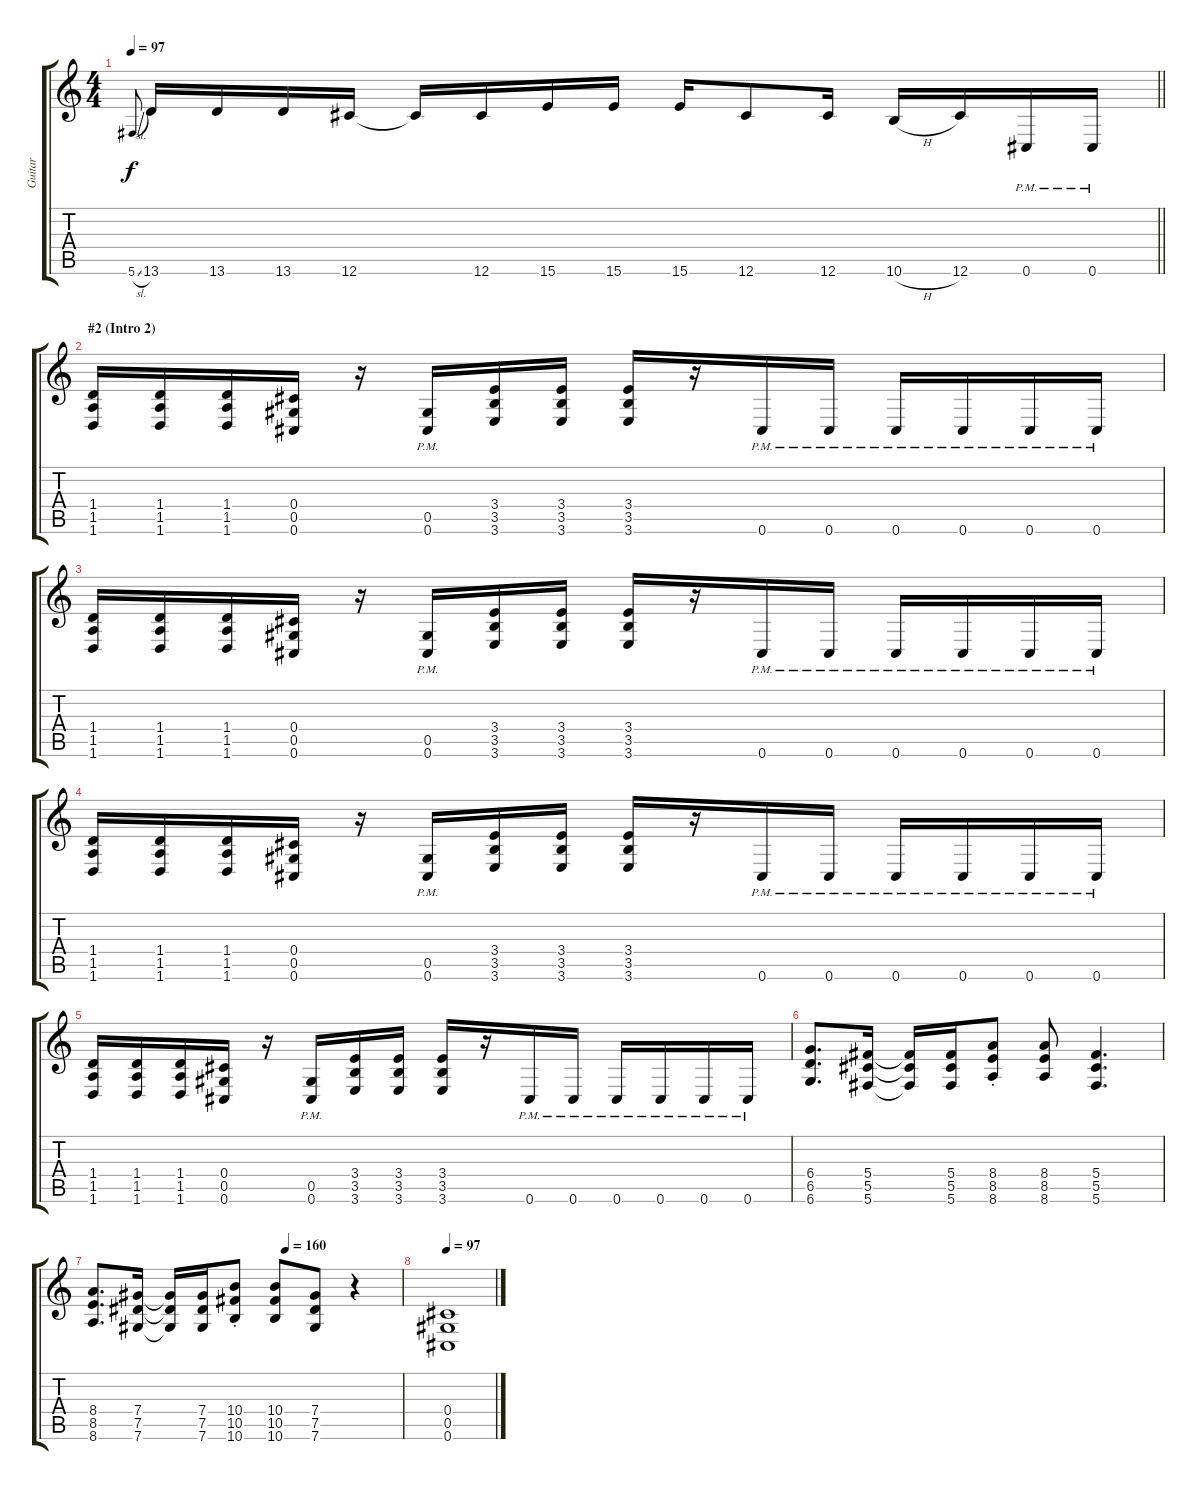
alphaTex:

\track ("Guitar" "Guitar") {instrument distortionguitar}
\staff {score tabs}
\tuning (Eb4 Bb3 Gb3 Db3 Ab2 Db2) {hide}
\ts (4 4)
\tempo 97
\clef g2
\barLineRight lightlight
\ks c
5.6{sl}.8{gr onbeat dy f} 13.6.16{volume 14 instrument distortionguitar} 13.6.16 13.6.16 12.6.16 12.6{t}.16 12.6.16 15.6.16 15.6.16 15.6.16 12.6.8 12.6.16 10.6{h}.16 12.6.16 0.6{pm}.16{instrument distortionguitar} 0.6{pm}.16 |
\section ("" "#2 (Intro 2)")
(1.4 1.5 1.6).16{volume 13} (1.4 1.5 1.6).16 (1.4 1.5 1.6).16 (0.4 0.5 0.6).16 r.16 (0.5{pm} 0.6{pm}).16 (3.4 3.5 3.6).16 (3.4 3.5 3.6).16 (3.4 3.5 3.6).16 r.16 0.6{pm}.16 0.6{pm}.16 0.6{pm}.16 0.6{pm}.16 0.6{pm}.16 0.6{pm}.16 |
(1.4 1.5 1.6).16 (1.4 1.5 1.6).16 (1.4 1.5 1.6).16 (0.4 0.5 0.6).16 r.16 (0.5{pm} 0.6{pm}).16 (3.4 3.5 3.6).16 (3.4 3.5 3.6).16 (3.4 3.5 3.6).16 r.16 0.6{pm}.16 0.6{pm}.16 0.6{pm}.16 0.6{pm}.16 0.6{pm}.16 0.6{pm}.16 |
(1.4 1.5 1.6).16 (1.4 1.5 1.6).16 (1.4 1.5 1.6).16 (0.4 0.5 0.6).16 r.16 (0.5{pm} 0.6{pm}).16 (3.4 3.5 3.6).16 (3.4 3.5 3.6).16 (3.4 3.5 3.6).16 r.16 0.6{pm}.16 0.6{pm}.16 0.6{pm}.16 0.6{pm}.16 0.6{pm}.16 0.6{pm}.16 |
(1.4 1.5 1.6).16 (1.4 1.5 1.6).16 (1.4 1.5 1.6).16 (0.4 0.5 0.6).16 r.16 (0.5{pm} 0.6{pm}).16 (3.4 3.5 3.6).16 (3.4 3.5 3.6).16 (3.4 3.5 3.6).16 r.16 0.6{pm}.16 0.6{pm}.16 0.6{pm}.16 0.6{pm}.16 0.6{pm}.16 0.6{pm}.16 |
(6.4 6.5 6.6).8{d} (5.4 5.5 5.6).16 (5.4{t} 5.5{t} 5.6{t}).16 (5.4 5.5 5.6).16 (8.4{st} 8.5{st} 8.6{st}).8 (8.4 8.5 8.6).8 (5.4 5.5 5.6).4{d} |
\tempo (160 0.625)
(8.4 8.5 8.6).8{d} (7.4 7.5 7.6).16 (7.4{t} 7.5{t} 7.6{t}).16 (7.4 7.5 7.6).16 (10.4{st} 10.5{st} 10.6{st}).8 (10.4 10.5 10.6).8 (7.4 7.5 7.6).8 r.4 |
\tempo 97
(0.4 0.5 0.6).1
